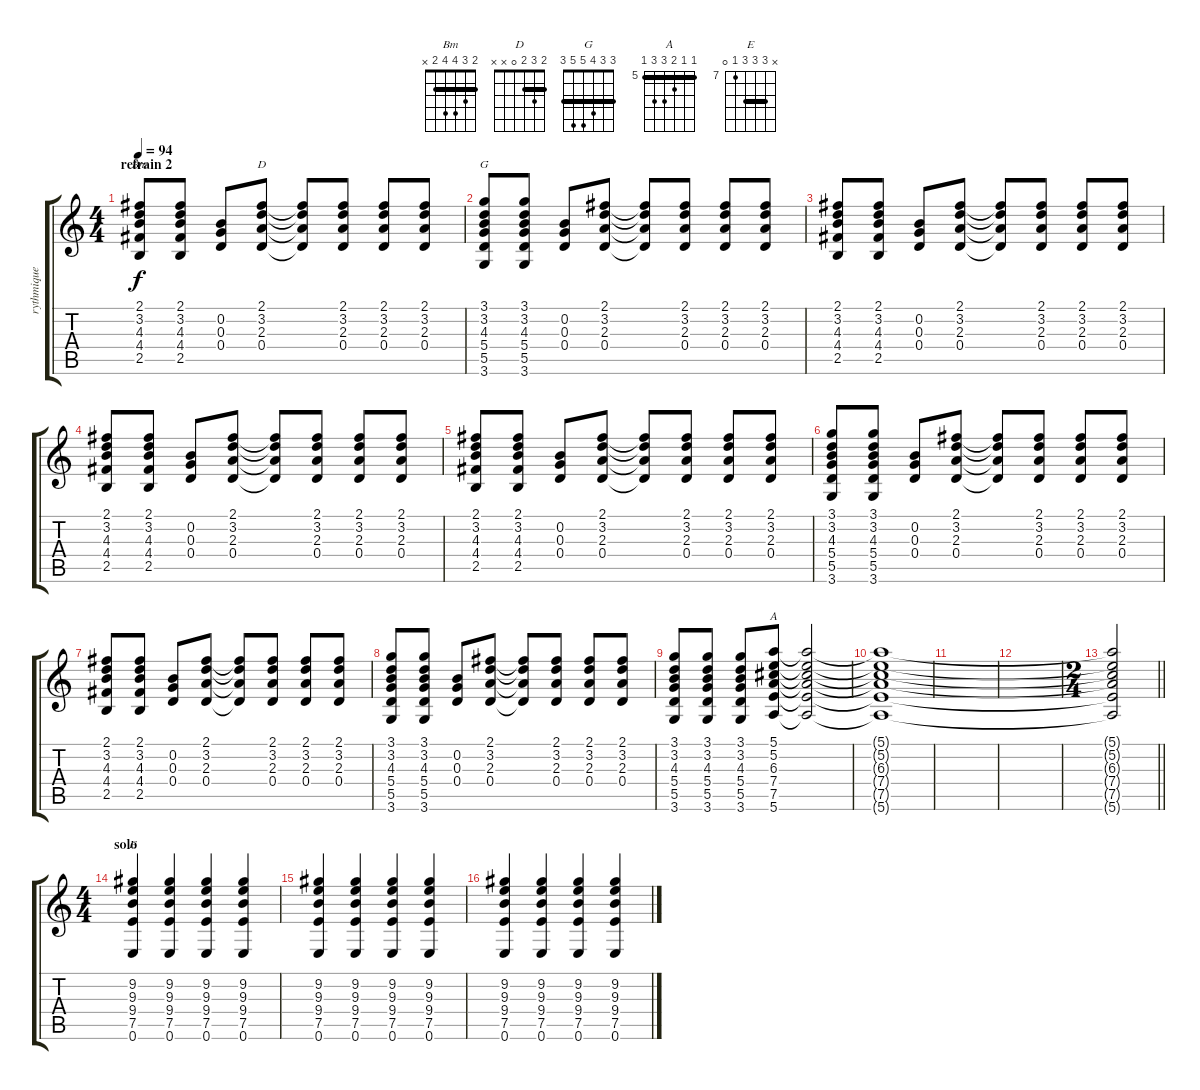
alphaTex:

\track ("rythmique" "rythmique") {instrument electricguitarclean}
\staff {score tabs}
\tuning (E4 B3 G3 D3 A2 E2) {hide}
\chord ("Bm" 2 3 4 4 2 x) {barre 2}
\chord ("D" 2 3 2 0 x x) {barre 2}
\chord ("G" 3 3 4 5 5 3) {barre 3}
\chord ("A" 5 5 6 7 7 5) {firstfret 5 barre 5}
\chord ("E" x 9 9 9 7 0) {firstfret 7 barre (7 9)}
\ts (4 4)
\section ("" "refrain 2")
\tempo 94
\clef g2
\ks c
(2.1 3.2 4.3 4.4 2.5).8{ch "Bm" dy f} (2.1 3.2 4.3 4.4 2.5).8 (0.2 0.3 0.4).8 (2.1 3.2 2.3 0.4).8{ch "D"} (2.1{t} 3.2{t} 2.3{t} 0.4{t}).8 (2.1 3.2 2.3 0.4).8 (2.1 3.2 2.3 0.4).8 (2.1 3.2 2.3 0.4).8 |
(3.1 3.2 4.3 5.4 5.5 3.6).8{ch "G"} (3.1 3.2 4.3 5.4 5.5 3.6).8 (0.2 0.3 0.4).8 (2.1 3.2 2.3 0.4).8 (2.1{t} 3.2{t} 2.3{t} 0.4{t}).8 (2.1 3.2 2.3 0.4).8 (2.1 3.2 2.3 0.4).8 (2.1 3.2 2.3 0.4).8 |
(2.1 3.2 4.3 4.4 2.5).8 (2.1 3.2 4.3 4.4 2.5).8 (0.2 0.3 0.4).8 (2.1 3.2 2.3 0.4).8 (2.1{t} 3.2{t} 2.3{t} 0.4{t}).8 (2.1 3.2 2.3 0.4).8 (2.1 3.2 2.3 0.4).8 (2.1 3.2 2.3 0.4).8 |
(2.1 3.2 4.3 4.4 2.5).8 (2.1 3.2 4.3 4.4 2.5).8 (0.2 0.3 0.4).8 (2.1 3.2 2.3 0.4).8 (2.1{t} 3.2{t} 2.3{t} 0.4{t}).8 (2.1 3.2 2.3 0.4).8 (2.1 3.2 2.3 0.4).8 (2.1 3.2 2.3 0.4).8 |
(2.1 3.2 4.3 4.4 2.5).8 (2.1 3.2 4.3 4.4 2.5).8 (0.2 0.3 0.4).8 (2.1 3.2 2.3 0.4).8 (2.1{t} 3.2{t} 2.3{t} 0.4{t}).8 (2.1 3.2 2.3 0.4).8 (2.1 3.2 2.3 0.4).8 (2.1 3.2 2.3 0.4).8 |
(3.1 3.2 4.3 5.4 5.5 3.6).8 (3.1 3.2 4.3 5.4 5.5 3.6).8 (0.2 0.3 0.4).8 (2.1 3.2 2.3 0.4).8 (2.1{t} 3.2{t} 2.3{t} 0.4{t}).8 (2.1 3.2 2.3 0.4).8 (2.1 3.2 2.3 0.4).8 (2.1 3.2 2.3 0.4).8 |
(2.1 3.2 4.3 4.4 2.5).8 (2.1 3.2 4.3 4.4 2.5).8 (0.2 0.3 0.4).8 (2.1 3.2 2.3 0.4).8 (2.1{t} 3.2{t} 2.3{t} 0.4{t}).8 (2.1 3.2 2.3 0.4).8 (2.1 3.2 2.3 0.4).8 (2.1 3.2 2.3 0.4).8 |
(3.1 3.2 4.3 5.4 5.5 3.6).8 (3.1 3.2 4.3 5.4 5.5 3.6).8 (0.2 0.3 0.4).8 (2.1 3.2 2.3 0.4).8 (2.1{t} 3.2{t} 2.3{t} 0.4{t}).8 (2.1 3.2 2.3 0.4).8 (2.1 3.2 2.3 0.4).8 (2.1 3.2 2.3 0.4).8 |
(3.1 3.2 4.3 5.4 5.5 3.6).8 (3.1 3.2 4.3 5.4 5.5 3.6).8 (3.1 3.2 4.3 5.4 5.5 3.6).8 (5.1 5.2 6.3 7.4 7.5 5.6).8{ch "A"} (5.1{t} 5.2{t} 6.3{t} 7.4{t} 7.5{t} 5.6{t}).2 |
(5.1{t} 5.2{t} 6.3{t} 7.4{t} 7.5{t} 5.6{t}).1 |
|
|
\ts (2 4)
\barLineRight lightlight
(5.1{t} 5.2{t} 6.3{t} 7.4{t} 7.5{t} 5.6{t}).2 |
\ts (4 4)
\section ("" "solo")
(9.2 9.3 9.4 7.5 0.6).4{ch "E"} (9.2 9.3 9.4 7.5 0.6).4 (9.2 9.3 9.4 7.5 0.6).4 (9.2 9.3 9.4 7.5 0.6).4 |
(9.2 9.3 9.4 7.5 0.6).4 (9.2 9.3 9.4 7.5 0.6).4 (9.2 9.3 9.4 7.5 0.6).4 (9.2 9.3 9.4 7.5 0.6).4 |
(9.2 9.3 9.4 7.5 0.6).4 (9.2 9.3 9.4 7.5 0.6).4 (9.2 9.3 9.4 7.5 0.6).4 (9.2 9.3 9.4 7.5 0.6).4
